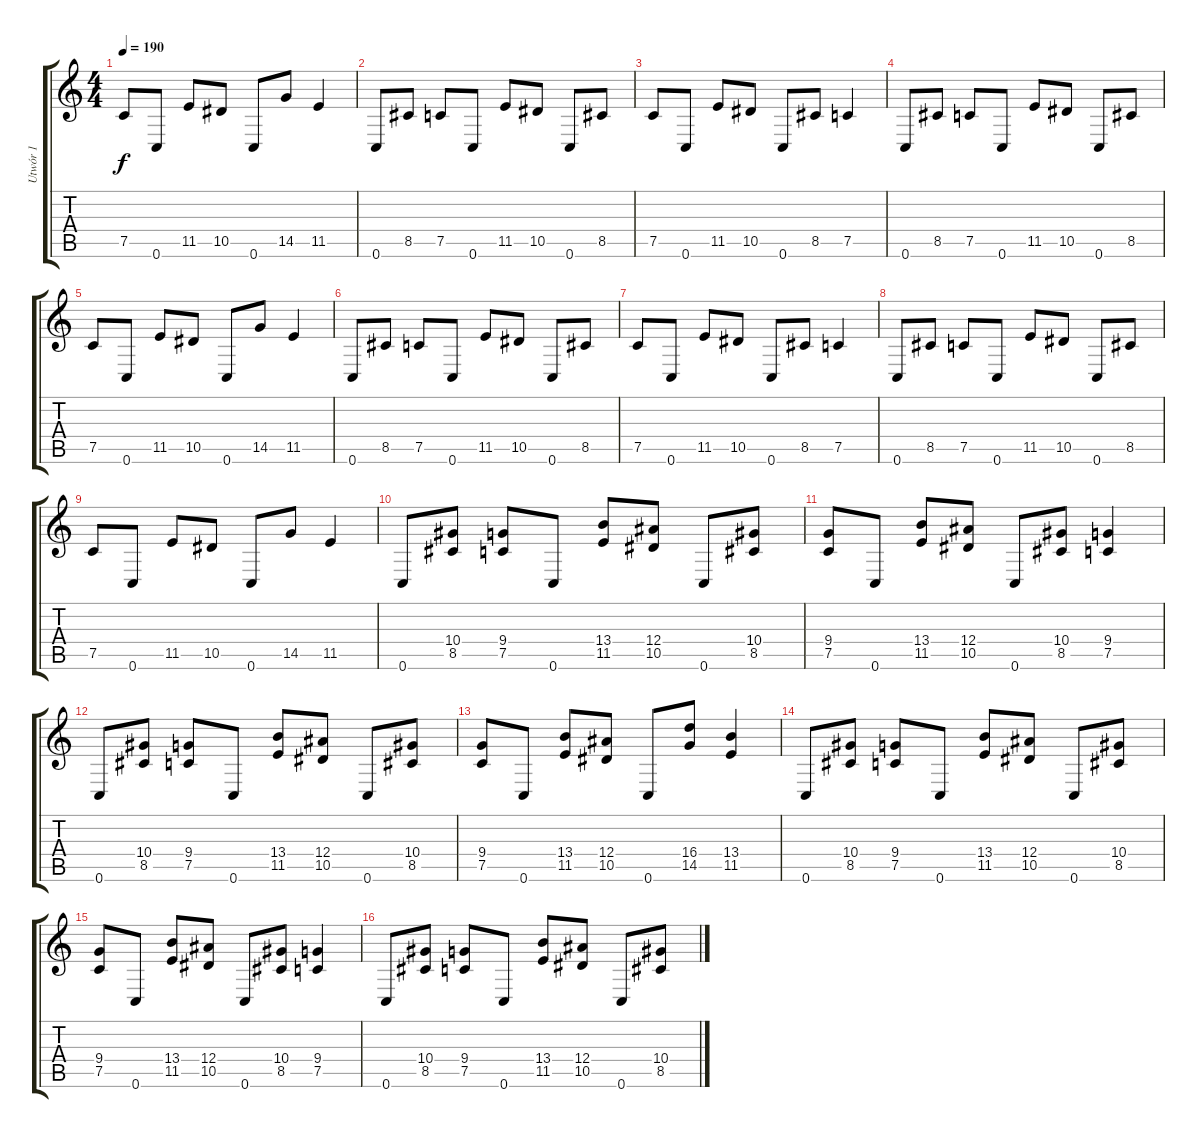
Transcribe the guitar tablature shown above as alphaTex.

\track ("Utwór 1" "Utwór 1") {instrument overdrivenguitar}
\staff {score tabs}
\tuning (C4 G3 Eb3 Bb2 F2 C2) {hide}
\ts (4 4)
\tempo 190
\clef g2
\ks c
7.5.8{dy f} 0.6.8 11.5.8 10.5.8 0.6.8 14.5.8 11.5.4 |
0.6.8 8.5.8 7.5.8 0.6.8 11.5.8 10.5.8 0.6.8 8.5.8 |
7.5.8 0.6.8 11.5.8 10.5.8 0.6.8 8.5.8 7.5.4 |
0.6.8 8.5.8 7.5.8 0.6.8 11.5.8 10.5.8 0.6.8 8.5.8 |
7.5.8 0.6.8 11.5.8 10.5.8 0.6.8 14.5.8 11.5.4 |
0.6.8 8.5.8 7.5.8 0.6.8 11.5.8 10.5.8 0.6.8 8.5.8 |
7.5.8 0.6.8 11.5.8 10.5.8 0.6.8 8.5.8 7.5.4 |
0.6.8 8.5.8 7.5.8 0.6.8 11.5.8 10.5.8 0.6.8 8.5.8 |
7.5.8 0.6.8 11.5.8 10.5.8 0.6.8 14.5.8 11.5.4 |
0.6.8 (10.4 8.5).8 (9.4 7.5).8 0.6.8 (13.4 11.5).8 (12.4 10.5).8 0.6.8 (10.4 8.5).8 |
(9.4 7.5).8 0.6.8 (13.4 11.5).8 (12.4 10.5).8 0.6.8 (10.4 8.5).8 (9.4 7.5).4 |
0.6.8 (10.4 8.5).8 (9.4 7.5).8 0.6.8 (13.4 11.5).8 (12.4 10.5).8 0.6.8 (10.4 8.5).8 |
(9.4 7.5).8 0.6.8 (13.4 11.5).8 (12.4 10.5).8 0.6.8 (16.4 14.5).8 (13.4 11.5).4 |
0.6.8 (10.4 8.5).8 (9.4 7.5).8 0.6.8 (13.4 11.5).8 (12.4 10.5).8 0.6.8 (10.4 8.5).8 |
(9.4 7.5).8 0.6.8 (13.4 11.5).8 (12.4 10.5).8 0.6.8 (10.4 8.5).8 (9.4 7.5).4 |
0.6.8 (10.4 8.5).8 (9.4 7.5).8 0.6.8 (13.4 11.5).8 (12.4 10.5).8 0.6.8 (10.4 8.5).8
